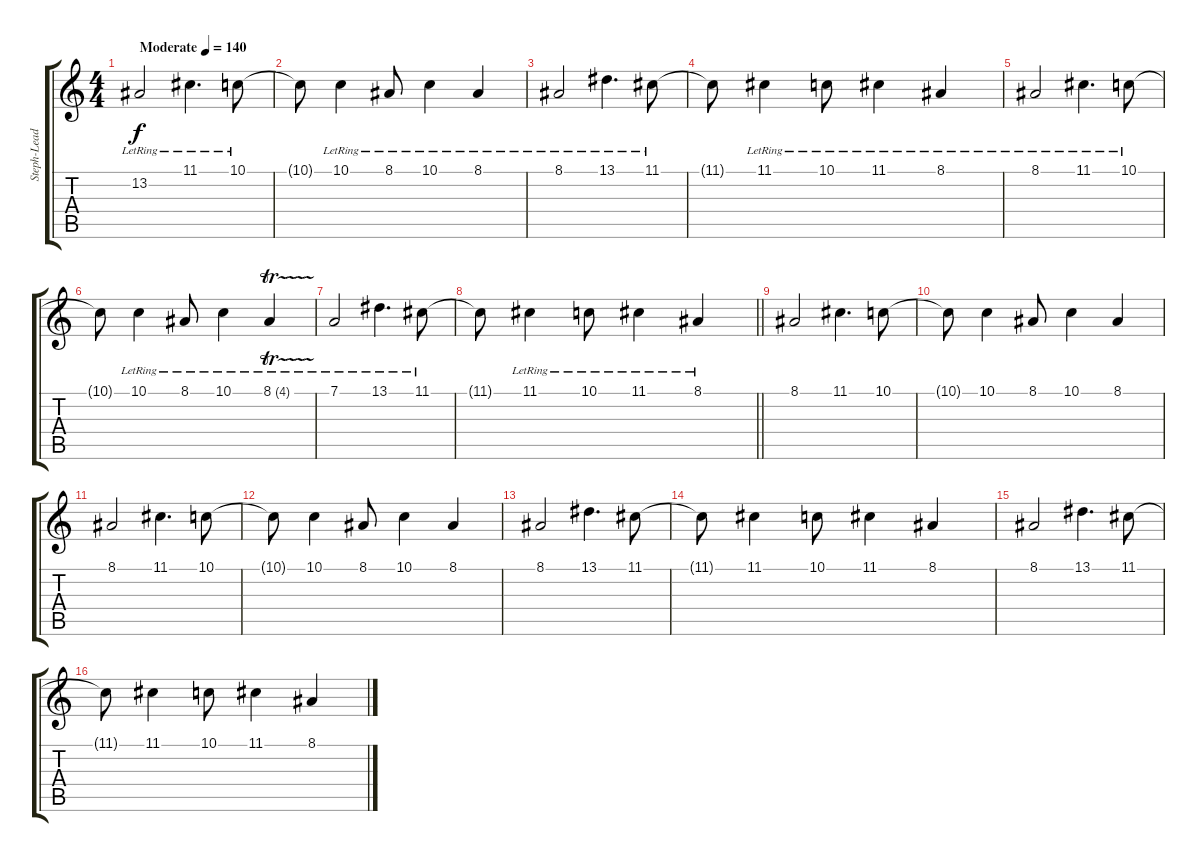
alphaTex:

\track ("Steph-Lead" "Steph-Lead") {instrument brightacousticpiano}
\staff {score tabs}
\tuning (D4 A3 F3 C3 G2 D2) {hide}
\ts (4 4)
\tempo (140 "Moderate")
\clef g2
\ks c
13.2{lr}.2{dy f instrument brightacousticpiano} 11.1{lr}.4{d} 10.1{lr}.8 |
10.1{t}.8 10.1{lr}.4 8.1{lr}.8 10.1{lr}.4 8.1{lr}.4 |
8.1{lr}.2 13.1{lr}.4{d} 11.1{lr}.8 |
11.1{t}.8 11.1{lr}.4 10.1{lr}.8 11.1{lr}.4 8.1{lr}.4 |
8.1{lr}.2 11.1{lr}.4{d} 10.1{lr}.8 |
10.1{t}.8 10.1{lr}.4 8.1{lr}.8 10.1{lr}.4 8.1{tr (4 32) lr}.4 |
7.1{lr}.2 13.1{lr}.4{d} 11.1{lr}.8 |
\barLineRight lightlight
11.1{t}.8 11.1{lr}.4 10.1{lr}.8 11.1{lr}.4 8.1{lr}.4 |
\section ("" "")
8.1.2{instrument stringensemble1} 11.1.4{d} 10.1.8 |
10.1{t}.8 10.1.4 8.1.8 10.1.4 8.1.4 |
8.1.2{instrument stringensemble1} 11.1.4{d} 10.1.8 |
10.1{t}.8 10.1.4 8.1.8 10.1.4 8.1.4 |
8.1.2 13.1.4{d} 11.1.8 |
11.1{t}.8 11.1.4 10.1.8 11.1.4 8.1.4 |
8.1.2 13.1.4{d} 11.1.8 |
11.1{t}.8 11.1.4 10.1.8 11.1.4 8.1.4
